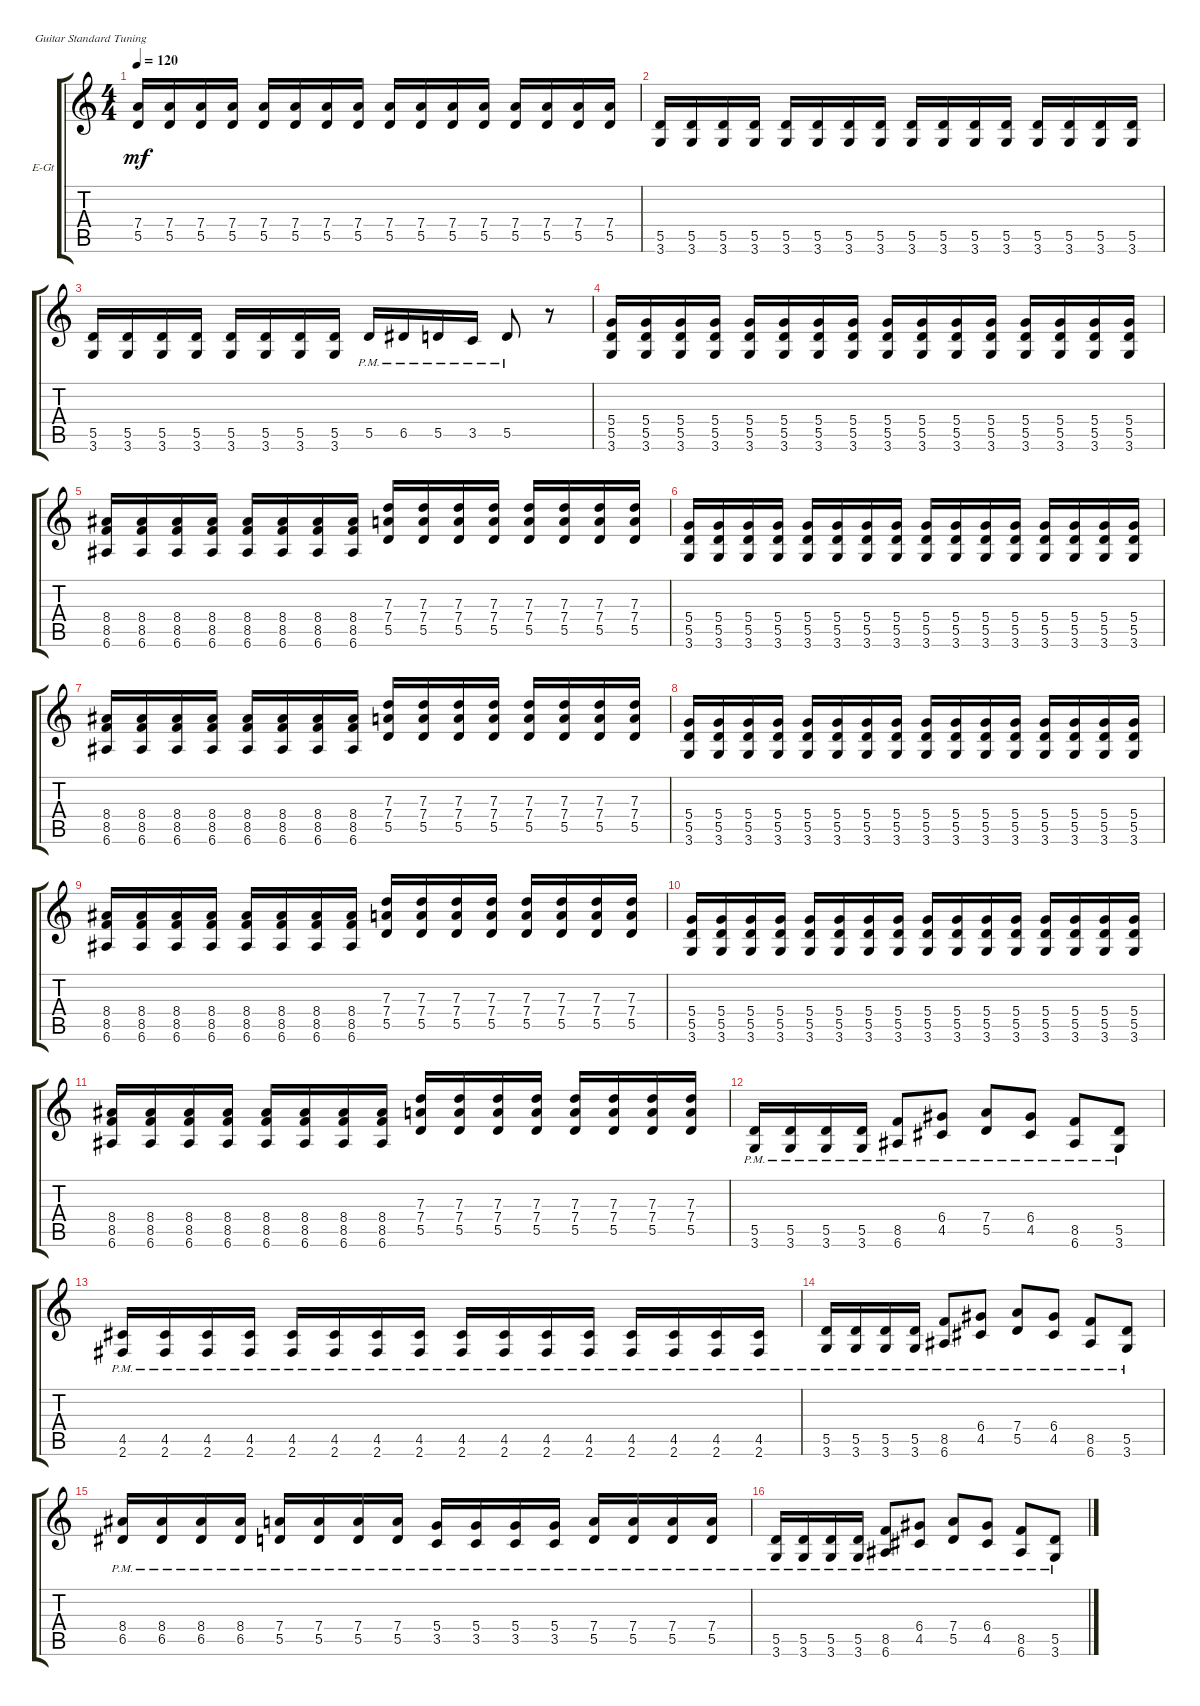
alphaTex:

\bracketExtendMode groupsimilarinstruments
\firstSystemTrackNameOrientation horizontal
\otherSystemsTrackNameOrientation horizontal
\track ("Electric Guitar 2" "E-Gt") {instrument distortionguitar}
\staff {score tabs}
\tuning (E4 B3 G3 D3 A2 E2)
\ts (4 4)
\tempo 120
\clef g2
\ks c
(5.5 7.4).16{dy mf} (5.5 7.4).16 (5.5 7.4).16 (5.5 7.4).16 (5.5 7.4).16 (5.5 7.4).16 (5.5 7.4).16 (5.5 7.4).16 (5.5 7.4).16 (5.5 7.4).16 (5.5 7.4).16 (5.5 7.4).16 (5.5 7.4).16 (5.5 7.4).16 (5.5 7.4).16 (5.5 7.4).16 |
(3.6 5.5).16 (3.6 5.5).16 (3.6 5.5).16 (3.6 5.5).16 (3.6 5.5).16 (3.6 5.5).16 (3.6 5.5).16 (3.6 5.5).16 (3.6 5.5).16 (3.6 5.5).16 (3.6 5.5).16 (3.6 5.5).16 (3.6 5.5).16 (3.6 5.5).16 (3.6 5.5).16 (3.6 5.5).16 |
(3.6 5.5).16 (3.6 5.5).16 (3.6 5.5).16 (3.6 5.5).16 (3.6 5.5).16 (3.6 5.5).16 (3.6 5.5).16 (3.6 5.5).16 5.5{pm}.16 6.5{pm}.16 5.5{pm}.16 3.5{pm}.16 5.5{pm}.8 r.8 |
(3.6 5.5 5.4).16 (3.6 5.5 5.4).16 (3.6 5.5 5.4).16 (3.6 5.5 5.4).16 (3.6 5.5 5.4).16 (3.6 5.5 5.4).16 (3.6 5.5 5.4).16 (3.6 5.5 5.4).16 (3.6 5.5 5.4).16 (3.6 5.5 5.4).16 (3.6 5.5 5.4).16 (3.6 5.5 5.4).16 (3.6 5.5 5.4).16 (3.6 5.5 5.4).16 (3.6 5.5 5.4).16 (3.6 5.5 5.4).16 |
(6.6 8.5 8.4).16 (6.6 8.5 8.4).16 (6.6 8.5 8.4).16 (6.6 8.5 8.4).16 (6.6 8.5 8.4).16 (6.6 8.5 8.4).16 (6.6 8.5 8.4).16 (6.6 8.5 8.4).16 (5.5 7.4 7.3).16 (5.5 7.4 7.3).16 (5.5 7.4 7.3).16 (7.3 7.4 5.5).16 (5.5 7.4 7.3).16 (5.5 7.4 7.3).16 (5.5 7.4 7.3).16 (7.3 7.4 5.5).16 |
(3.6 5.5 5.4).16 (3.6 5.5 5.4).16 (3.6 5.5 5.4).16 (3.6 5.5 5.4).16 (3.6 5.5 5.4).16 (3.6 5.5 5.4).16 (3.6 5.5 5.4).16 (3.6 5.5 5.4).16 (3.6 5.5 5.4).16 (3.6 5.5 5.4).16 (3.6 5.5 5.4).16 (3.6 5.5 5.4).16 (3.6 5.5 5.4).16 (3.6 5.5 5.4).16 (3.6 5.5 5.4).16 (3.6 5.5 5.4).16 |
(6.6 8.5 8.4).16 (6.6 8.5 8.4).16 (6.6 8.5 8.4).16 (6.6 8.5 8.4).16 (6.6 8.5 8.4).16 (6.6 8.5 8.4).16 (6.6 8.5 8.4).16 (6.6 8.5 8.4).16 (5.5 7.4 7.3).16 (5.5 7.4 7.3).16 (5.5 7.4 7.3).16 (7.3 7.4 5.5).16 (5.5 7.4 7.3).16 (5.5 7.4 7.3).16 (5.5 7.4 7.3).16 (7.3 7.4 5.5).16 |
(3.6 5.5 5.4).16 (3.6 5.5 5.4).16 (3.6 5.5 5.4).16 (3.6 5.5 5.4).16 (3.6 5.5 5.4).16 (3.6 5.5 5.4).16 (3.6 5.5 5.4).16 (3.6 5.5 5.4).16 (3.6 5.5 5.4).16 (3.6 5.5 5.4).16 (3.6 5.5 5.4).16 (3.6 5.5 5.4).16 (3.6 5.5 5.4).16 (3.6 5.5 5.4).16 (3.6 5.5 5.4).16 (3.6 5.5 5.4).16 |
(6.6 8.5 8.4).16 (6.6 8.5 8.4).16 (6.6 8.5 8.4).16 (6.6 8.5 8.4).16 (6.6 8.5 8.4).16 (6.6 8.5 8.4).16 (6.6 8.5 8.4).16 (6.6 8.5 8.4).16 (5.5 7.4 7.3).16 (5.5 7.4 7.3).16 (5.5 7.4 7.3).16 (7.3 7.4 5.5).16 (5.5 7.4 7.3).16 (5.5 7.4 7.3).16 (5.5 7.4 7.3).16 (7.3 7.4 5.5).16 |
(3.6 5.5 5.4).16 (3.6 5.5 5.4).16 (3.6 5.5 5.4).16 (3.6 5.5 5.4).16 (3.6 5.5 5.4).16 (3.6 5.5 5.4).16 (3.6 5.5 5.4).16 (3.6 5.5 5.4).16 (3.6 5.5 5.4).16 (3.6 5.5 5.4).16 (3.6 5.5 5.4).16 (3.6 5.5 5.4).16 (3.6 5.5 5.4).16 (3.6 5.5 5.4).16 (3.6 5.5 5.4).16 (3.6 5.5 5.4).16 |
(6.6 8.5 8.4).16 (6.6 8.5 8.4).16 (6.6 8.5 8.4).16 (6.6 8.5 8.4).16 (6.6 8.5 8.4).16 (6.6 8.5 8.4).16 (6.6 8.5 8.4).16 (6.6 8.5 8.4).16 (5.5 7.4 7.3).16 (5.5 7.4 7.3).16 (5.5 7.4 7.3).16 (7.3 7.4 5.5).16 (5.5 7.4 7.3).16 (5.5 7.4 7.3).16 (5.5 7.4 7.3).16 (7.3 7.4 5.5).16 |
(3.6{pm} 5.5{pm}).16 (3.6{pm} 5.5{pm}).16 (3.6{pm} 5.5{pm}).16 (3.6{pm} 5.5{pm}).16 (6.6{pm} 8.5{pm}).8 (4.5{pm} 6.4{pm}).8 (7.4{pm} 5.5{pm}).8 (4.5{pm} 6.4{pm}).8 (6.6{pm} 8.5{pm}).8 (3.6{pm} 5.5{pm}).8 |
(2.6{pm} 4.5{pm}).16 (2.6{pm} 4.5{pm}).16 (2.6{pm} 4.5{pm}).16 (2.6{pm} 4.5{pm}).16 (2.6{pm} 4.5{pm}).16 (2.6{pm} 4.5{pm}).16 (2.6{pm} 4.5{pm}).16 (2.6{pm} 4.5{pm}).16 (2.6{pm} 4.5{pm}).16 (2.6{pm} 4.5{pm}).16 (2.6{pm} 4.5{pm}).16 (2.6{pm} 4.5{pm}).16 (2.6{pm} 4.5{pm}).16 (2.6{pm} 4.5{pm}).16 (2.6{pm} 4.5{pm}).16 (2.6{pm} 4.5{pm}).16 |
(3.6{pm} 5.5{pm}).16 (3.6{pm} 5.5{pm}).16 (3.6{pm} 5.5{pm}).16 (3.6{pm} 5.5{pm}).16 (6.6{pm} 8.5{pm}).8 (4.5{pm} 6.4{pm}).8 (7.4{pm} 5.5{pm}).8 (4.5{pm} 6.4{pm}).8 (6.6{pm} 8.5{pm}).8 (3.6{pm} 5.5{pm}).8 |
(6.5{pm} 8.4{pm}).16 (6.5{pm} 8.4{pm}).16 (6.5{pm} 8.4{pm}).16 (6.5{pm} 8.4{pm}).16 (5.5{pm} 7.4{pm}).16 (5.5{pm} 7.4{pm}).16 (5.5{pm} 7.4{pm}).16 (5.5{pm} 7.4{pm}).16 (5.4{pm} 3.5{pm}).16 (5.4{pm} 3.5{pm}).16 (5.4{pm} 3.5{pm}).16 (5.4{pm} 3.5{pm}).16 (5.5{pm} 7.4{pm}).16 (5.5{pm} 7.4{pm}).16 (5.5{pm} 7.4{pm}).16 (5.5{pm} 7.4{pm}).16 |
(3.6{pm} 5.5{pm}).16 (3.6{pm} 5.5{pm}).16 (3.6{pm} 5.5{pm}).16 (3.6{pm} 5.5{pm}).16 (6.6{pm} 8.5{pm}).8 (4.5{pm} 6.4{pm}).8 (7.4{pm} 5.5{pm}).8 (4.5{pm} 6.4{pm}).8 (6.6{pm} 8.5{pm}).8 (3.6{pm} 5.5{pm}).8
